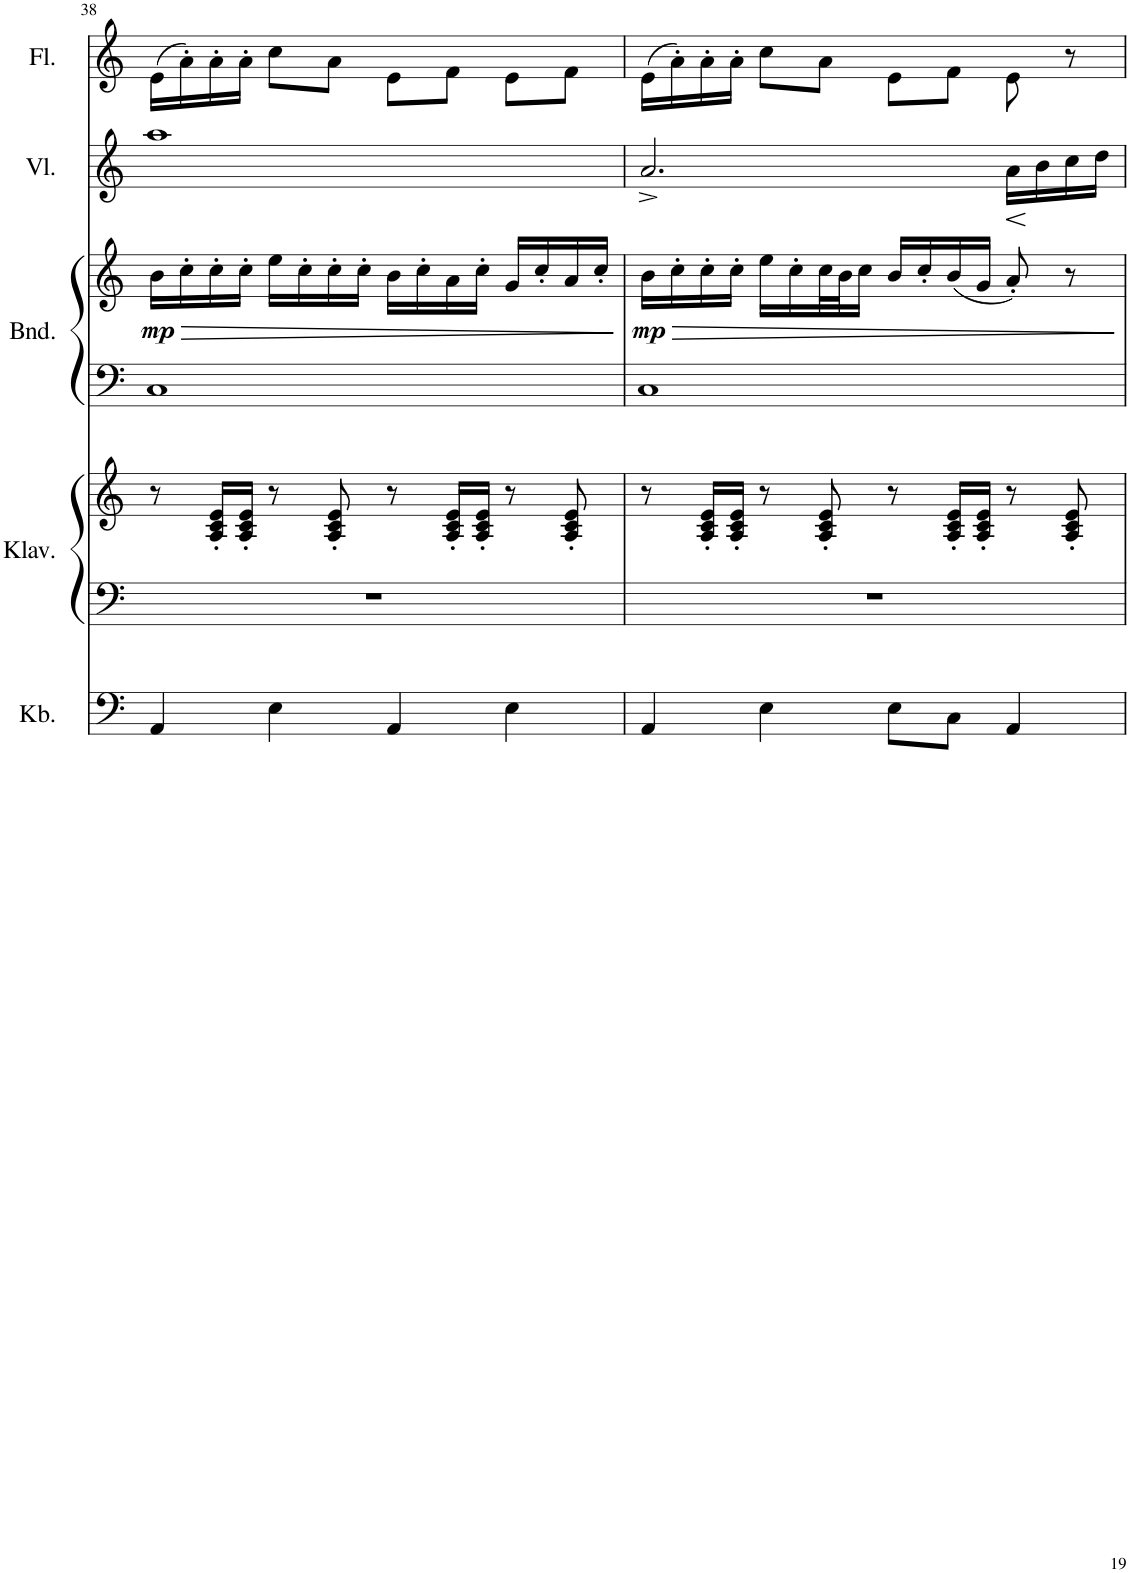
**kern	**kern	**kern	**kern	**kern	**dynam	**kern	**dynam	**kern
*part5	*part4	*part4	*part3	*part3	*part3	*part2	*part2	*part1
*staff7	*staff6	*staff5	*staff4	*staff3	*staff3/4	*staff2	*staff2	*staff1
*I"Kontrabass	*I"Klavier	*	*I"Bandoneon	*	*	*I"Violine	*	*I"Floete
*I'Kb.	*I'Klav.	*	*I'Bnd.	*	*	*I'Vl.	*	*I'Fl.
!!LO:PB:g=z
*clefF4	*clefF4	*clefG2	*clefF4	*clefG2	*	*clefG2	*	*clefG2
*Trd7c12	*	*	*	*	*	*	*	*
*k[]	*k[]	*k[]	*k[]	*k[]	*	*k[]	*	*k[]
*M4/4	*M4/4	*M4/4	*M4/4	*M4/4	*	*M4/4	*	*M4/4
=38	=38	=38	=38	=38	=38	=38	=38	=38
!	!	!	!	!	!LO:HP:b	!	!	!
!	!	!	!	!	!LO:DY:n=1:b	!	!	!
4AA/	1r	8r	1C	16b\LL	> mp	1aa	.	(16e\LL
.	.	.	.	16cc'\	.	.	.	16a'\)
.	.	16A/' 16c/' 16e/'LL	.	16cc'\	.	.	.	16a'\
.	.	16A/' 16c/' 16e/'JJ	.	16cc'\JJ	.	.	.	16a'\JJ
4E\	.	8r	.	16ee\LL	.	.	.	8cc\L
.	.	.	.	16cc'\	.	.	.	.
.	.	8A/' 8c/' 8e/'	.	16cc'\	.	.	.	8a\J
.	.	.	.	16cc'\JJ	.	.	.	.
4AA/	.	8r	.	16b\LL	.	.	.	8e\L
.	.	.	.	16cc'\	.	.	.	.
.	.	16A/' 16c/' 16e/'LL	.	16a\	.	.	.	8f\J
.	.	16A/' 16c/' 16e/'JJ	.	16cc'\JJ	.	.	.	.
4E\	.	8r	.	16g/LL	.	.	.	8e\L
.	.	.	.	16cc'/	.	.	.	.
.	.	8A/' 8c/' 8e/'	.	16a/	.	.	.	8f\J
.	.	.	.	16cc'/JJ	.	.	.	.
.	.	.	.	.	]	.	.	.
=39	=39	=39	=39	=39	=39	=39	=39	=39
!	!	!	!	!	!LO:HP:b	!	!	!
!	!	!	!	!	!LO:DY:n=1:b	!	!	!
4AA/	1r	8r	1C	16b\LL	> mp	2.a^/	.	(16e\LL
.	.	.	.	16cc'\	.	.	.	16a'\)
.	.	16A/' 16c/' 16e/'LL	.	16cc'\	.	.	.	16a'\
.	.	16A/' 16c/' 16e/'JJ	.	16cc'\JJ	.	.	.	16a'\JJ
4E\	.	8r	.	16ee\LL	.	.	.	8cc\L
.	.	.	.	16cc'\	.	.	.	.
.	.	8A/' 8c/' 8e/'	.	32cc\L	.	.	.	8a\J
.	.	.	.	32b\J	.	.	.	.
.	.	.	.	16cc\JJ	.	.	.	.
8E\L	.	8r	.	16b/LL	.	.	.	8e\L
.	.	.	.	16cc'/	.	.	.	.
8C\J	.	16A/' 16c/' 16e/'LL	.	(16b/	.	.	.	8f\J
.	.	16A/' 16c/' 16e/'JJ	.	16g/JJ	.	.	.	.
!	!	!	!	!	!	!	!LO:HP:b	!
4AA/	.	8r	.	8a'/)	.	16a\LL	<	8e\
.	.	.	.	.	.	16b\	[	.
.	.	8A/' 8c/' 8e/'	.	8r	.	16cc\	.	8r
.	.	.	.	.	.	16dd\JJ	.	.
.	.	.	.	.	]	.	.	.
=	=	=	=	=	=	=	=	=
*-	*-	*-	*-	*-	*-	*-	*-	*-
